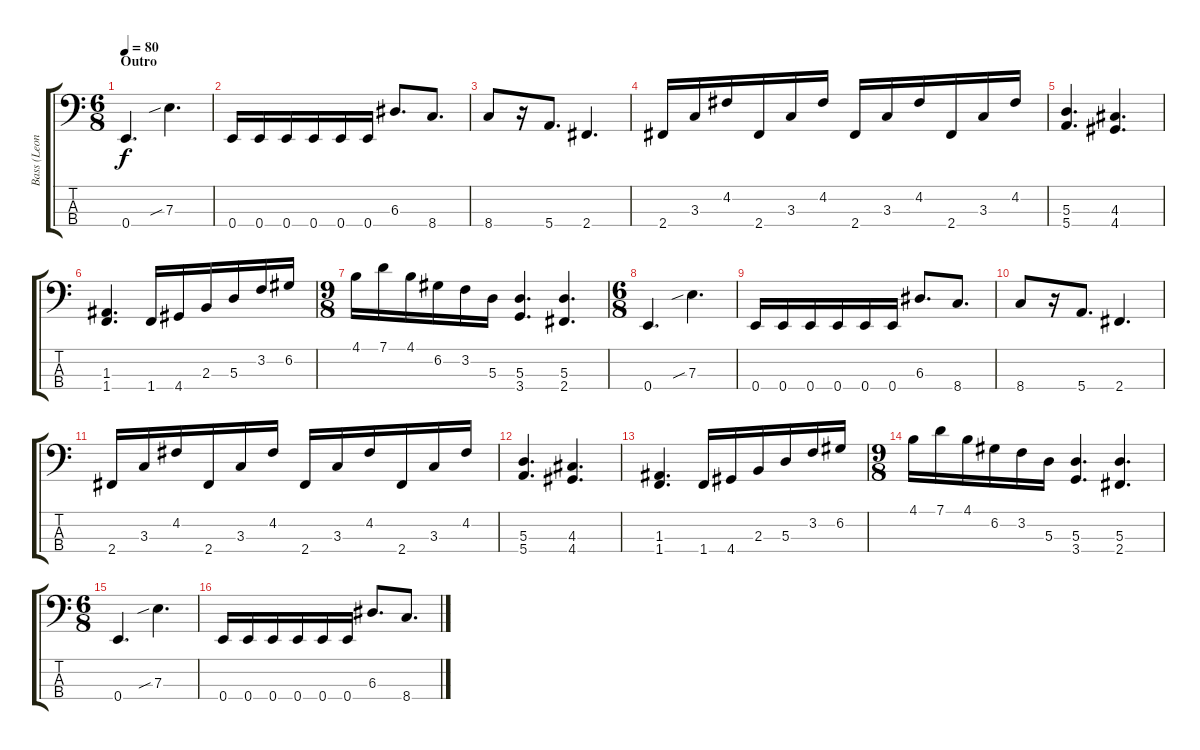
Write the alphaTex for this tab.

\track ("Bass (Leon)" "Bass (Leon") {instrument electricbassfinger}
\staff {score tabs}
\tuning (G2 D2 A1 E1) {hide}
\ts (6 8)
\section ("" "Outro")
\tempo 80
\clef f4
\ks c
0.4.4{d dy f} 7.3{sib}.4{d} |
0.4.16 0.4.16 0.4.16 0.4.16 0.4.16 0.4.16 6.3.8{d} 8.4.8{d} |
8.4.8 r.16 5.4.8{d} 2.4.4{d} |
2.4.16 3.3.16 4.2.16 2.4.16 3.3.16 4.2.16 2.4.16 3.3.16 4.2.16 2.4.16 3.3.16 4.2.16 |
(5.3 5.4).4{d} (4.3 4.4).4{d} |
(1.3 1.4).4{d} 1.4.16 4.4.16 2.3.16 5.3.16 3.2.16 6.2.16 |
\ts (9 8)
4.1.16 7.1.16 4.1.16 6.2.16 3.2.16 5.3.16 (5.3 3.4).4{d} (5.3 2.4).4{d} |
\ts (6 8)
0.4.4{d} 7.3{sib}.4{d} |
0.4.16 0.4.16 0.4.16 0.4.16 0.4.16 0.4.16 6.3.8{d} 8.4.8{d} |
8.4.8 r.16 5.4.8{d} 2.4.4{d} |
2.4.16 3.3.16 4.2.16 2.4.16 3.3.16 4.2.16 2.4.16 3.3.16 4.2.16 2.4.16 3.3.16 4.2.16 |
(5.3 5.4).4{d} (4.3 4.4).4{d} |
(1.3 1.4).4{d} 1.4.16 4.4.16 2.3.16 5.3.16 3.2.16 6.2.16 |
\ts (9 8)
4.1.16 7.1.16 4.1.16 6.2.16 3.2.16 5.3.16 (5.3 3.4).4{d} (5.3 2.4).4{d} |
\ts (6 8)
0.4.4{d} 7.3{sib}.4{d} |
0.4.16 0.4.16 0.4.16 0.4.16 0.4.16 0.4.16 6.3.8{d} 8.4.8{d}
